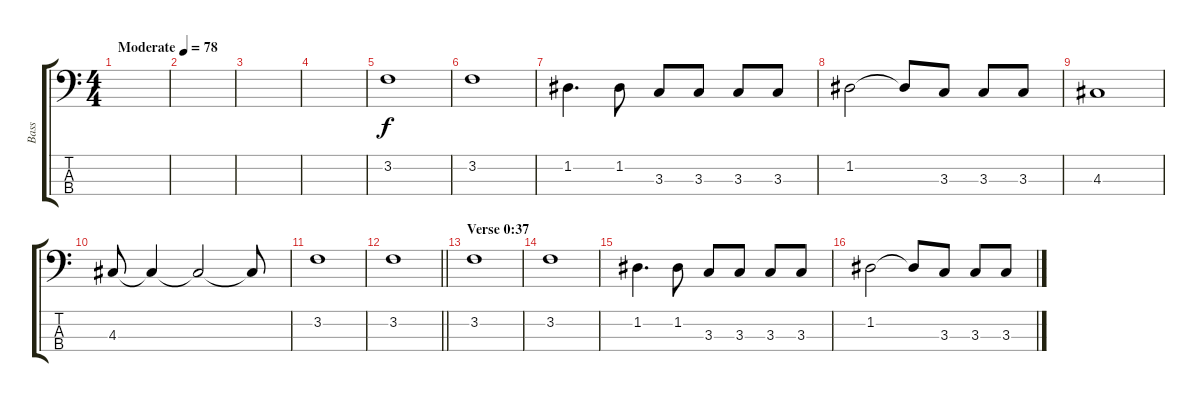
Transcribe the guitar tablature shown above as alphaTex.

\track ("Bass" "Bass") {instrument electricbassfinger}
\staff {score tabs}
\tuning (G2 D2 A1 E1) {hide}
\ts (4 4)
\tempo (78 "Moderate")
\clef f4
\ks c
|
|
|
|
3.2.1 |
3.2.1 |
1.2.4{d} 1.2.8 3.3.8 3.3.8 3.3.8 3.3.8 |
1.2.2 1.2{t}.8 3.3.8 3.3.8 3.3.8 |
4.3.1 |
4.3.8 4.3{t}.4 4.3{t}.2 4.3{t}.8 |
3.2.1 |
\barLineRight lightlight
3.2.1 |
\section ("" "Verse 0:37")
3.2.1 |
3.2.1 |
1.2.4{d} 1.2.8 3.3.8 3.3.8 3.3.8 3.3.8 |
1.2.2 1.2{t}.8 3.3.8 3.3.8 3.3.8
